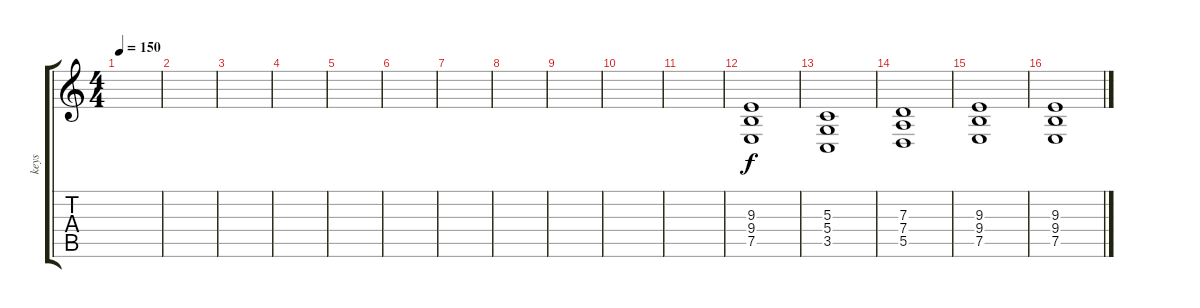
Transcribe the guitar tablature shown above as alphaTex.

\track ("keys" "keys") {instrument stringensemble1}
\staff {score tabs}
\tuning (E4 B3 G3 D3 A2 E2) {hide}
\ts (4 4)
\tempo 150
\clef g2
\ks c
|
|
|
|
|
|
|
|
|
|
|
(9.3 9.4 7.5).1 |
(5.3 5.4 3.5).1 |
(7.3 7.4 5.5).1 |
(9.3 9.4 7.5).1 |
(9.3 9.4 7.5).1
